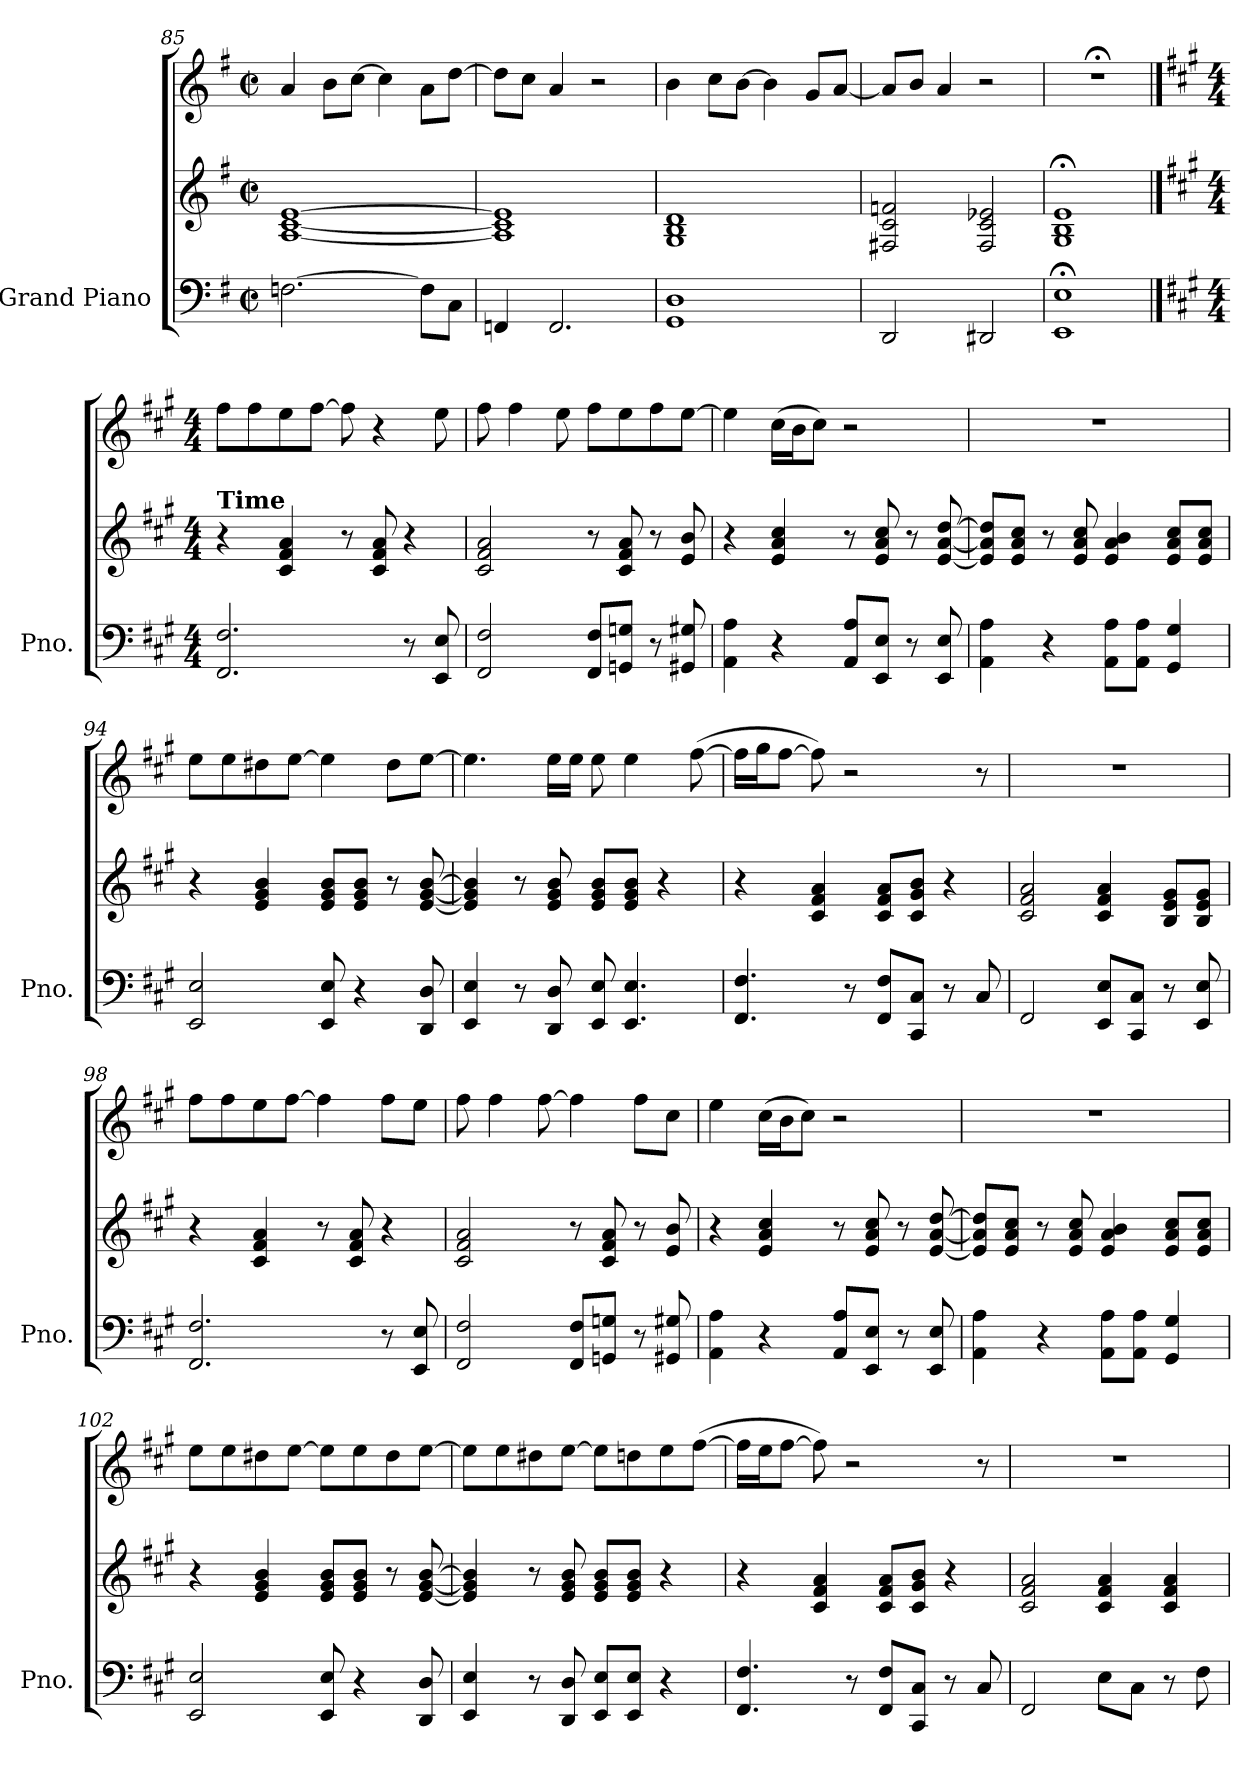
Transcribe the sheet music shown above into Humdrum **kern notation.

**kern	**kern	**kern
*part1	*part1	*part1
*staff3	*staff2	*staff1
*I"Grand Piano	*	*
*I'Pno.	*	*
!!LO:PB:g=z
*clefF4	*clefG2	*clefG2
*k[f#]	*k[f#]	*k[f#]
*M2/2	*M2/2	*M2/2
*met(c|)	*met(c|)	*met(c|)
=85	=85	=85
[2.Fn\	[1A [1c [1e	4a/
.	.	8b\L
.	.	[8cc\J
.	.	4cc\]
8F\L]	.	8a\L
8C\J	.	[8dd\J
=86	=86	=86
4FFn/	1A] 1c] 1e]	8dd\L]
.	.	8cc\J
2.FF/	.	4a/
.	.	2r
=87	=87	=87
1GG 1D	1G 1B 1d	4b\
.	.	8cc\L
.	.	[8b\J
.	.	4b\]
.	.	8g/L
.	.	[8a/J
=88	=88	=88
2DD/	2F#X/ 2c/ 2fn/	8a/L]
.	.	8b/J
.	.	4a/
2DD#X/	2F#/ 2c/ 2e-X/	2r
=89	=89	=89
1EE;<Z 1E;<Z	1G;<Z 1B;<Z 1e;<Z	1r;<
==90	==90	==90
*k[f#c#g#]	*k[f#c#g#]	*k[f#c#g#]
*M4/4	*M4/4	*M4/4
*	*	*MM134
!	!LO:TX:a:B:t=Time	!
2.FF#/ 2.F#/	4r	8ff#\L
.	.	8ff#\
.	4c#/ 4f#/ 4a/	8ee\
.	.	[8ff#\J
.	8r	8ff#\]
.	8c#/ 8f#/ 8a/	4r
8r	4r	.
8EE/ 8E/	.	8ee\
!!LO:LB:g=z
=91	=91	=91
2FF#/ 2F#/	2c#/ 2f#/ 2a/	8ff#\
.	.	4ff#\
.	.	8ee\
8FF#/ 8F#/L	8r	8ff#\L
8GGn/ 8Gn/J	8c#/ 8f#/ 8a/	8ee\
8r	8r	8ff#\
8GG#X/ 8G#X/	8e/ 8b/	[8ee\J
=92	=92	=92
4AA\ 4A\	4r	4ee\]
4r	4e/ 4a/ 4cc#/	(16cc#\LL
.	.	16b\J
.	.	8cc#\J)
8AA/ 8A/L	8r	2r
8EE/ 8E/J	8e/ 8a/ 8cc#/	.
8r	8r	.
8EE/ 8E/	[8e/ [8a/ [8dd/	.
=93	=93	=93
4AA\ 4A\	8e/] 8a/] 8dd/]L	1r
.	8e/ 8a/ 8cc#/J	.
4r	8r	.
.	8e/ 8a/ 8cc#/	.
8AA\ 8A\L	4e/ 4a/ 4b/	.
8AA\ 8A\J	.	.
4GG#/ 4G#/	8e/ 8a/ 8cc#/L	.
.	8e/ 8a/ 8cc#/J	.
=94	=94	=94
2EE/ 2E/	4r	8ee\L
.	.	8ee\
.	4e/ 4g#/ 4b/	8dd#X\
.	.	[8ee\J
8EE/ 8E/	8e/ 8g#/ 8b/L	4ee\]
4r	8e/ 8g#/ 8b/J	.
.	8r	8dd#\L
8DD/ 8D/	[8e/ [8g#/ [8b/	[8ee\J
!!LO:LB:g=z
=95	=95	=95
4EE/ 4E/	4e/] 4g#/] 4b/]	4.ee\]
8r	8r	.
8DD/ 8D/	8e/ 8g#/ 8b/	16ee\LL
.	.	16ee\JJ
8EE/ 8E/	8e/ 8g#/ 8b/L	8ee\
4.EE/ 4.E/	8e/ 8g#/ 8b/J	4ee\
.	4r	.
.	.	([8ff#\
=96	=96	=96
4.FF#/ 4.F#/	4r	16ff#\LL]
.	.	16gg#\J
.	.	[8ff#\J
.	4c#/ 4f#/ 4a/	8ff#\])
8r	.	2r
8FF#/ 8F#/L	8c#/ 8f#/ 8a/L	.
8CC#/ 8C#/J	8c#/ 8g#/ 8b/J	.
8r	4r	.
8C#/	.	8r
=97	=97	=97
2FF#/	2c#/ 2f#/ 2a/	1r
8EE/ 8E/L	4c#/ 4f#/ 4a/	.
8CC#/ 8C#/J	.	.
8r	8B/ 8e/ 8g#/L	.
8EE/ 8E/	8B/ 8e/ 8g#/J	.
=98	=98	=98
2.FF#/ 2.F#/	4r	8ff#\L
.	.	8ff#\
.	4c#/ 4f#/ 4a/	8ee\
.	.	[8ff#\J
.	8r	4ff#\]
.	8c#/ 8f#/ 8a/	.
8r	4r	8ff#\L
8EE/ 8E/	.	8ee\J
!!LO:LB:g=z
=99	=99	=99
2FF#/ 2F#/	2c#/ 2f#/ 2a/	8ff#\
.	.	4ff#\
.	.	[8ff#\
8FF#/ 8F#/L	8r	4ff#\]
8GGn/ 8Gn/J	8c#/ 8f#/ 8a/	.
8r	8r	8ff#\L
8GG#X/ 8G#X/	8e/ 8b/	8cc#\J
=100	=100	=100
4AA\ 4A\	4r	4ee\
4r	4e/ 4a/ 4cc#/	(16cc#\LL
.	.	16b\J
.	.	8cc#\J)
8AA/ 8A/L	8r	2r
8EE/ 8E/J	8e/ 8a/ 8cc#/	.
8r	8r	.
8EE/ 8E/	[8e/ [8a/ [8dd/	.
=101	=101	=101
4AA\ 4A\	8e/] 8a/] 8dd/]L	1r
.	8e/ 8a/ 8cc#/J	.
4r	8r	.
.	8e/ 8a/ 8cc#/	.
8AA\ 8A\L	4e/ 4a/ 4b/	.
8AA\ 8A\J	.	.
4GG#/ 4G#/	8e/ 8a/ 8cc#/L	.
.	8e/ 8a/ 8cc#/J	.
=102	=102	=102
2EE/ 2E/	4r	8ee\L
.	.	8ee\
.	4e/ 4g#/ 4b/	8dd#X\
.	.	[8ee\J
8EE/ 8E/	8e/ 8g#/ 8b/L	8ee\L]
4r	8e/ 8g#/ 8b/J	8ee\
.	8r	8dd#\
8DD/ 8D/	[8e/ [8g#/ [8b/	[8ee\J
!!LO:PB:g=z
=103	=103	=103
4EE/ 4E/	4e/] 4g#/] 4b/]	8ee\L]
.	.	8ee\
8r	8r	8dd#X\
8DD/ 8D/	8e/ 8g#/ 8b/	[8ee\J
8EE/ 8E/L	8e/ 8g#/ 8b/L	8ee\L]
8EE/ 8E/J	8e/ 8g#/ 8b/J	8ddn\
4r	4r	8ee\
.	.	([8ff#\J
=104	=104	=104
4.FF#/ 4.F#/	4r	16ff#\LL]
.	.	16ee\J
.	.	[8ff#\J
.	4c#/ 4f#/ 4a/	8ff#\])
8r	.	2r
8FF#/ 8F#/L	8c#/ 8f#/ 8a/L	.
8CC#/ 8C#/J	8c#/ 8g#/ 8b/J	.
8r	4r	.
8C#/	.	8r
=105	=105	=105
2FF#/	2c#/ 2f#/ 2a/	1r
8E\L	4c#/ 4f#/ 4a/	.
8C#\J	.	.
8r	4c#/ 4f#/ 4a/	.
8F#\	.	.
=	=	=
*-	*-	*-
